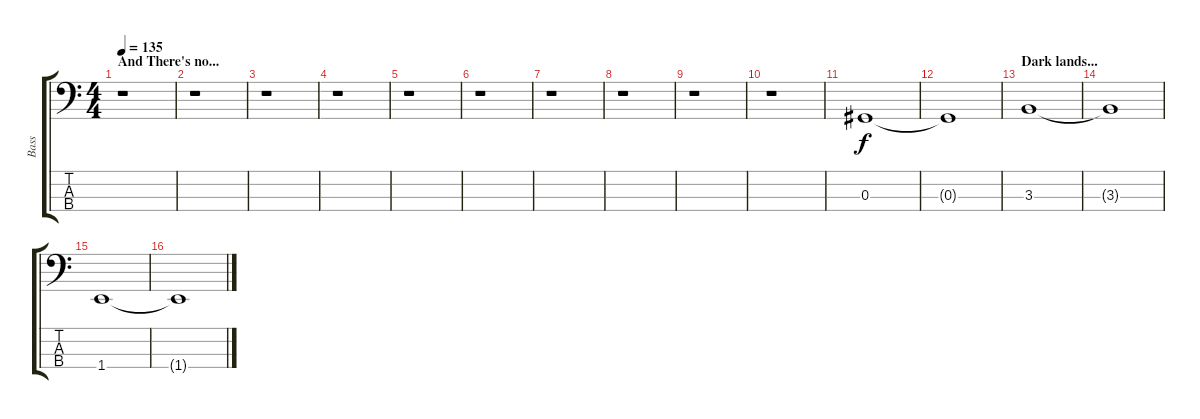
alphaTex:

\track ("Bass" "Bass") {instrument electricbasspick}
\staff {score tabs}
\tuning (Gb2 Db2 Ab1 Eb1) {hide}
\ts (4 4)
\section ("" "And There's no...")
\tempo 135
\clef f4
\ks c
r.1{dy f} |
r.1 |
r.1 |
r.1 |
r.1 |
r.1 |
r.1 |
r.1 |
r.1 |
r.1 |
0.3.1 |
0.3{t}.1 |
\section ("" "Dark lands...")
3.3.1 |
3.3{t}.1 |
1.4.1 |
1.4{t}.1
